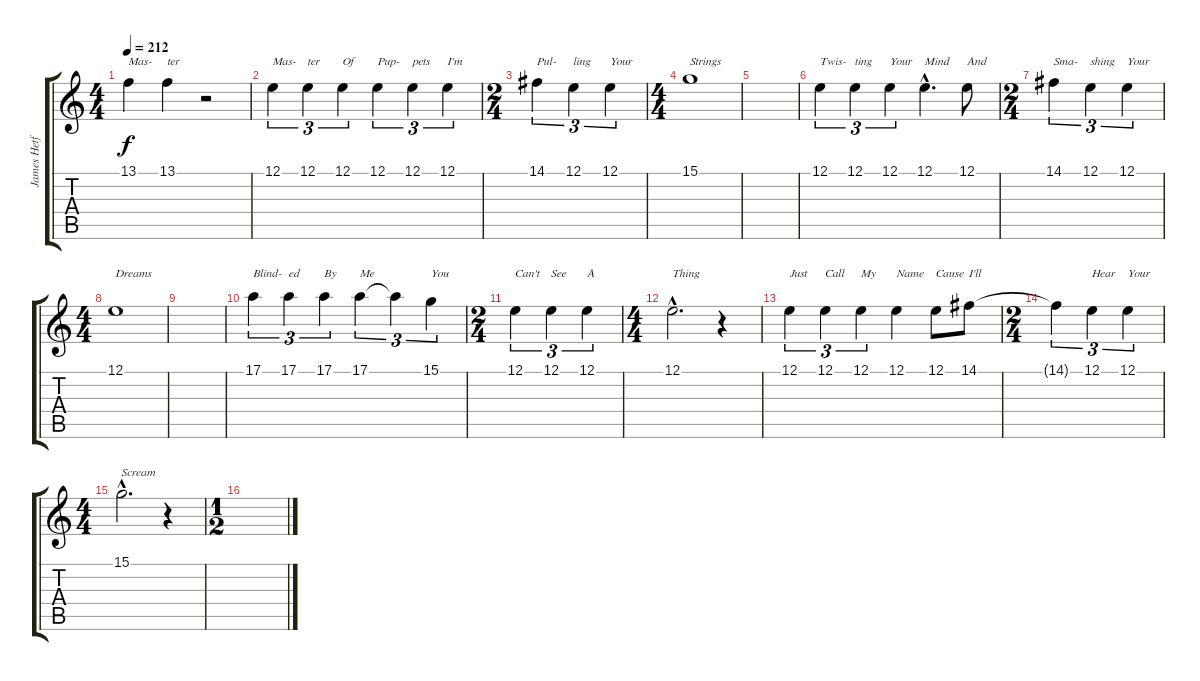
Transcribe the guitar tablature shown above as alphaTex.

\track ("James Hetfield (Vocal)" "James Hetf") {instrument lead1square}
\staff {score tabs}
\tuning (E4 B3 G3 D3 A2 E2) {hide}
\ts (4 4)
\tempo 212
\clef g2
\ks c
13.1.4{txt "Mas-" dy f} 13.1.4{txt "ter"} r.2 |
12.1.4{tu (3 2) txt "Mas-"} 12.1.4{tu (3 2) txt "ter"} 12.1.4{tu (3 2) txt "Of"} 12.1.4{tu (3 2) txt "Pup-"} 12.1.4{tu (3 2) txt "pets"} 12.1.4{tu (3 2) txt "I'm"} |
\ts (2 4)
14.1.4{tu (3 2) txt "Pul-"} 12.1.4{tu (3 2) txt "ling"} 12.1.4{tu (3 2) txt "Your"} |
\ts (4 4)
15.1.1{txt "Strings"} |
|
12.1.4{tu (3 2) txt "Twis-"} 12.1.4{tu (3 2) txt "ting"} 12.1.4{tu (3 2) txt "Your"} 12.1{hac}.4{d txt "Mind"} 12.1.8{txt "And"} |
\ts (2 4)
14.1.4{tu (3 2) txt "Sma-"} 12.1.4{tu (3 2) txt "shing"} 12.1.4{tu (3 2) txt "Your"} |
\ts (4 4)
12.1.1{txt "Dreams"} |
|
17.1.4{tu (3 2) txt "Blind-"} 17.1.4{tu (3 2) txt "ed"} 17.1.4{tu (3 2) txt "By"} 17.1.4{tu (3 2) txt "Me"} 17.1{t}.4{tu (3 2)} 15.1.4{tu (3 2) txt "You"} |
\ts (2 4)
12.1.4{tu (3 2) txt "Can't"} 12.1.4{tu (3 2) txt "See"} 12.1.4{tu (3 2) txt "A"} |
\ts (4 4)
12.1{hac}.2{d txt "Thing"} r.4 |
12.1.4{tu (3 2) txt "Just"} 12.1.4{tu (3 2) txt "Call"} 12.1.4{tu (3 2) txt "My"} 12.1.4{txt "Name"} 12.1.8{txt "Cause"} 14.1.8{txt "I'll"} |
\ts (2 4)
14.1{t}.4{tu (3 2)} 12.1.4{tu (3 2) txt "Hear"} 12.1.4{tu (3 2) txt "Your"} |
\ts (4 4)
15.1{hac}.2{d txt "Scream"} r.4 |
\ts (1 2)
